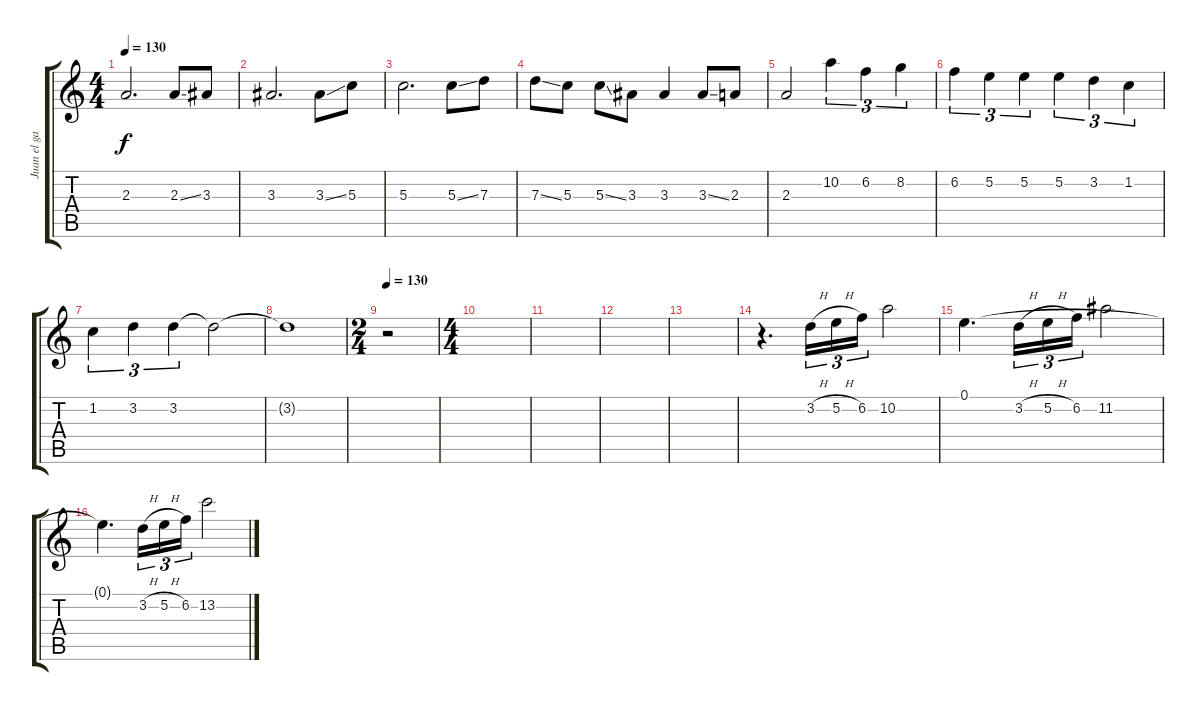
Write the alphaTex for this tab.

\track ("Juan el gay" "Juan el ga") {instrument distortionguitar}
\staff {score tabs}
\tuning (E4 B3 G3 D3 A2 E2) {hide}
\ts (4 4)
\tempo 130
\clef g2
\ks c
2.3.2{d dy f} 2.3{ss}.8 3.3.8 |
3.3.2{d} 3.3{ss}.8 5.3.8 |
5.3.2{d} 5.3{ss}.8 7.3.8 |
7.3{ss}.8 5.3.8 5.3{ss}.8 3.3.8 3.3.4 3.3{ss}.8 2.3.8 |
2.3.2 10.2.4{tu (3 2)} 6.2.4{tu (3 2)} 8.2.4{tu (3 2)} |
6.2.4{tu (3 2)} 5.2.4{tu (3 2)} 5.2.4{tu (3 2)} 5.2.4{tu (3 2)} 3.2.4{tu (3 2)} 1.2.4{tu (3 2)} |
1.2.4{tu (3 2)} 3.2.4{tu (3 2)} 3.2.4{tu (3 2)} 3.2{t}.2 |
3.2{t}.1 |
\ts (2 4)
\tempo 130
r.2{instrument overdrivenguitar} |
\ts (4 4)
|
|
|
|
r.4{d} 3.2{h}.16{tu (3 2)} 5.2{h}.16{tu (3 2)} 6.2.16{tu (3 2)} 10.2.2 |
0.1.4{d} 3.2{h}.16{tu (3 2)} 5.2{h}.16{tu (3 2)} 6.2.16{tu (3 2)} 11.2.2 |
0.1{t}.4{d} 3.2{h}.16{tu (3 2)} 5.2{h}.16{tu (3 2)} 6.2.16{tu (3 2)} 13.2.2
